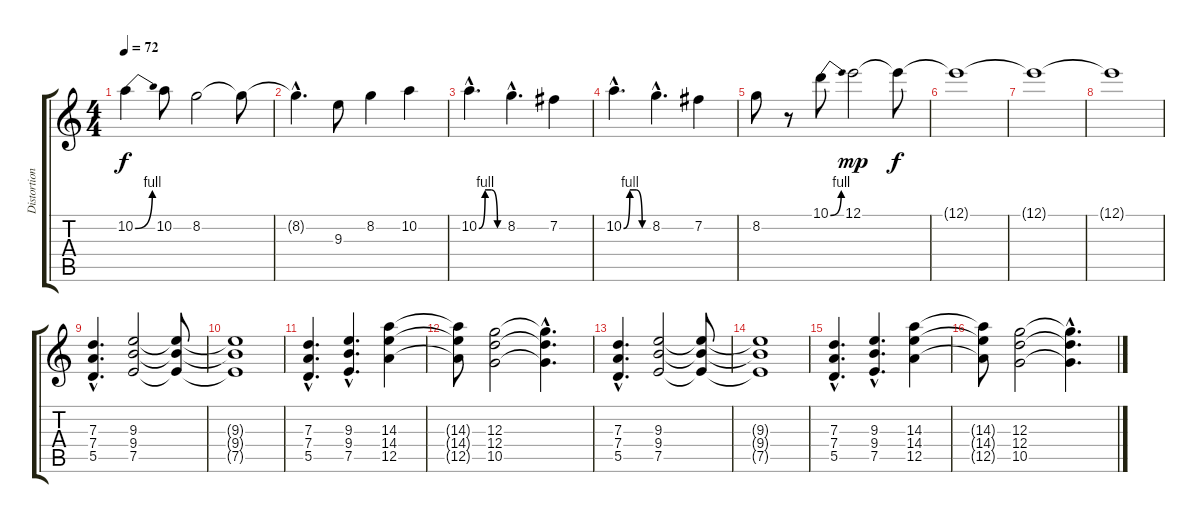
\track ("Distortion Guitar 1" "Distortion") {instrument distortionguitar}
\staff {score tabs}
\tuning (E4 B3 G3 D3 A2 E2) {hide}
\ts (4 4)
\tempo 72
\clef g2
\ks c
10.2{be (bend 0 0 60 4)}.4{dy f} 10.2.8 8.2.2 8.2{t}.8 |
8.2{hac t}.4{d} 9.3.8 8.2.4 10.2.4 |
10.2{be (custom 0 0 15 4 30 4 45 0 60 0) hac}.4{d} 8.2{hac}.4{d} 7.2.4 |
10.2{be (custom 0 0 15 4 30 4 45 0 60 0) hac}.4{d} 8.2{hac}.4{d} 7.2.4 |
8.2.8 r.8 10.1{be (bend 0 0 60 4)}.8 12.1.2{dy mp} 12.1{t}.8{dy f} |
12.1{t}.1 |
12.1{t}.1 |
12.1{t}.1 |
(7.3{hac} 7.4{hac} 5.5{hac}).4{d} (9.3 9.4 7.5).2 (9.3{t} 9.4{t} 7.5{t}).8 |
(9.3{t} 9.4{t} 7.5{t}).1 |
(7.3{hac} 7.4{hac} 5.5{hac}).4{d} (9.3{hac} 9.4{hac} 7.5{hac}).4{d} (14.3 14.4 12.5).4 |
(14.3{t} 14.4{t} 12.5{t}).8 (12.3 12.4 10.5).2 (12.3{hac t} 12.4{hac t} 10.5{hac t}).4{d} |
(7.3{hac} 7.4{hac} 5.5{hac}).4{d} (9.3 9.4 7.5).2 (9.3{t} 9.4{t} 7.5{t}).8 |
(9.3{t} 9.4{t} 7.5{t}).1 |
(7.3{hac} 7.4{hac} 5.5{hac}).4{d} (9.3{hac} 9.4{hac} 7.5{hac}).4{d} (14.3 14.4 12.5).4 |
(14.3{t} 14.4{t} 12.5{t}).8 (12.3 12.4 10.5).2 (12.3{hac t} 12.4{hac t} 10.5{hac t}).4{d}
